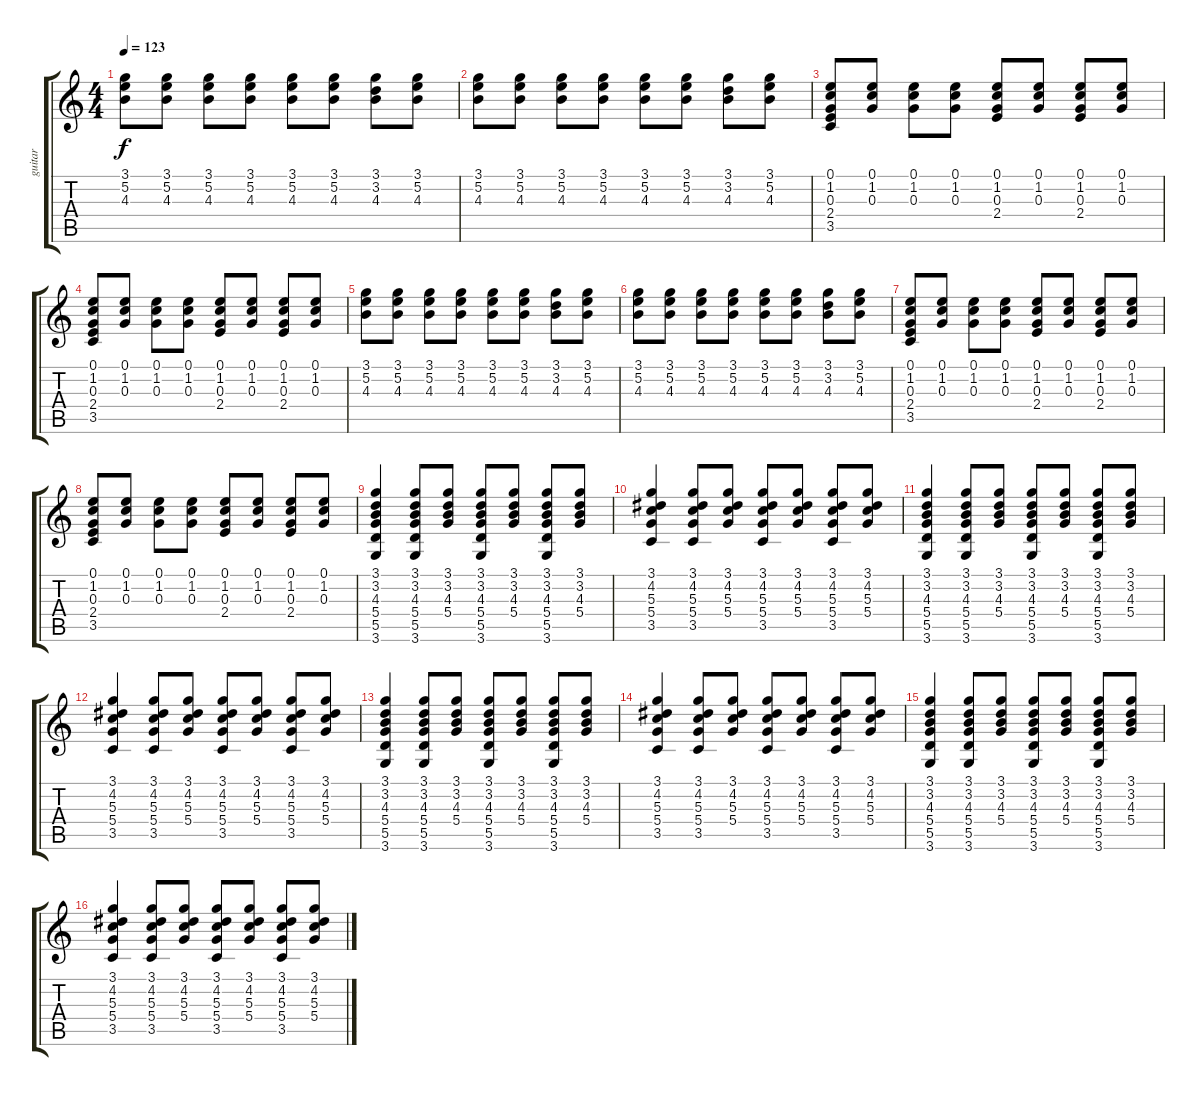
\track ("guitar" "guitar") {instrument acousticguitarsteel}
\staff {score tabs}
\tuning (E4 B3 G3 D3 A2 E2) {hide}
\ts (4 4)
\tempo 123
\clef g2
\ks c
(3.1 5.2 4.3).8{dy f} (3.1 5.2 4.3).8 (3.1 5.2 4.3).8 (3.1 5.2 4.3).8 (3.1 5.2 4.3).8 (3.1 5.2 4.3).8 (3.1 3.2 4.3).8 (3.1 5.2 4.3).8 |
(3.1 5.2 4.3).8 (3.1 5.2 4.3).8 (3.1 5.2 4.3).8 (3.1 5.2 4.3).8 (3.1 5.2 4.3).8 (3.1 5.2 4.3).8 (3.1 3.2 4.3).8 (3.1 5.2 4.3).8 |
(0.1 1.2 0.3 2.4 3.5).8 (0.1 1.2 0.3).8 (0.1 1.2 0.3).8 (0.1 1.2 0.3).8 (0.1 1.2 0.3 2.4).8 (0.1 1.2 0.3).8 (0.1 1.2 0.3 2.4).8 (0.1 1.2 0.3).8 |
(0.1 1.2 0.3 2.4 3.5).8 (0.1 1.2 0.3).8 (0.1 1.2 0.3).8 (0.1 1.2 0.3).8 (0.1 1.2 0.3 2.4).8 (0.1 1.2 0.3).8 (0.1 1.2 0.3 2.4).8 (0.1 1.2 0.3).8 |
(3.1 5.2 4.3).8 (3.1 5.2 4.3).8 (3.1 5.2 4.3).8 (3.1 5.2 4.3).8 (3.1 5.2 4.3).8 (3.1 5.2 4.3).8 (3.1 3.2 4.3).8 (3.1 5.2 4.3).8 |
(3.1 5.2 4.3).8 (3.1 5.2 4.3).8 (3.1 5.2 4.3).8 (3.1 5.2 4.3).8 (3.1 5.2 4.3).8 (3.1 5.2 4.3).8 (3.1 3.2 4.3).8 (3.1 5.2 4.3).8 |
(0.1 1.2 0.3 2.4 3.5).8 (0.1 1.2 0.3).8 (0.1 1.2 0.3).8 (0.1 1.2 0.3).8 (0.1 1.2 0.3 2.4).8 (0.1 1.2 0.3).8 (0.1 1.2 0.3 2.4).8 (0.1 1.2 0.3).8 |
(0.1 1.2 0.3 2.4 3.5).8 (0.1 1.2 0.3).8 (0.1 1.2 0.3).8 (0.1 1.2 0.3).8 (0.1 1.2 0.3 2.4).8 (0.1 1.2 0.3).8 (0.1 1.2 0.3 2.4).8 (0.1 1.2 0.3).8 |
(3.1 3.2 4.3 5.4 5.5 3.6).4 (3.1 3.2 4.3 5.4 5.5 3.6).8 (3.1 3.2 4.3 5.4).8 (3.1 3.2 4.3 5.4 5.5 3.6).8 (3.1 3.2 4.3 5.4).8 (3.1 3.2 4.3 5.4 5.5 3.6).8 (3.1 3.2 4.3 5.4).8 |
(3.1 4.2 5.3 5.4 3.5).4 (3.1 4.2 5.3 5.4 3.5).8 (3.1 4.2 5.3 5.4).8 (3.1 4.2 5.3 5.4 3.5).8 (3.1 4.2 5.3 5.4).8 (3.1 4.2 5.3 5.4 3.5).8 (3.1 4.2 5.3 5.4).8 |
(3.1 3.2 4.3 5.4 5.5 3.6).4 (3.1 3.2 4.3 5.4 5.5 3.6).8 (3.1 3.2 4.3 5.4).8 (3.1 3.2 4.3 5.4 5.5 3.6).8 (3.1 3.2 4.3 5.4).8 (3.1 3.2 4.3 5.4 5.5 3.6).8 (3.1 3.2 4.3 5.4).8 |
(3.1 4.2 5.3 5.4 3.5).4 (3.1 4.2 5.3 5.4 3.5).8 (3.1 4.2 5.3 5.4).8 (3.1 4.2 5.3 5.4 3.5).8 (3.1 4.2 5.3 5.4).8 (3.1 4.2 5.3 5.4 3.5).8 (3.1 4.2 5.3 5.4).8 |
(3.1 3.2 4.3 5.4 5.5 3.6).4 (3.1 3.2 4.3 5.4 5.5 3.6).8 (3.1 3.2 4.3 5.4).8 (3.1 3.2 4.3 5.4 5.5 3.6).8 (3.1 3.2 4.3 5.4).8 (3.1 3.2 4.3 5.4 5.5 3.6).8 (3.1 3.2 4.3 5.4).8 |
(3.1 4.2 5.3 5.4 3.5).4 (3.1 4.2 5.3 5.4 3.5).8 (3.1 4.2 5.3 5.4).8 (3.1 4.2 5.3 5.4 3.5).8 (3.1 4.2 5.3 5.4).8 (3.1 4.2 5.3 5.4 3.5).8 (3.1 4.2 5.3 5.4).8 |
(3.1 3.2 4.3 5.4 5.5 3.6).4 (3.1 3.2 4.3 5.4 5.5 3.6).8 (3.1 3.2 4.3 5.4).8 (3.1 3.2 4.3 5.4 5.5 3.6).8 (3.1 3.2 4.3 5.4).8 (3.1 3.2 4.3 5.4 5.5 3.6).8 (3.1 3.2 4.3 5.4).8 |
(3.1 4.2 5.3 5.4 3.5).4 (3.1 4.2 5.3 5.4 3.5).8 (3.1 4.2 5.3 5.4).8 (3.1 4.2 5.3 5.4 3.5).8 (3.1 4.2 5.3 5.4).8 (3.1 4.2 5.3 5.4 3.5).8 (3.1 4.2 5.3 5.4).8
